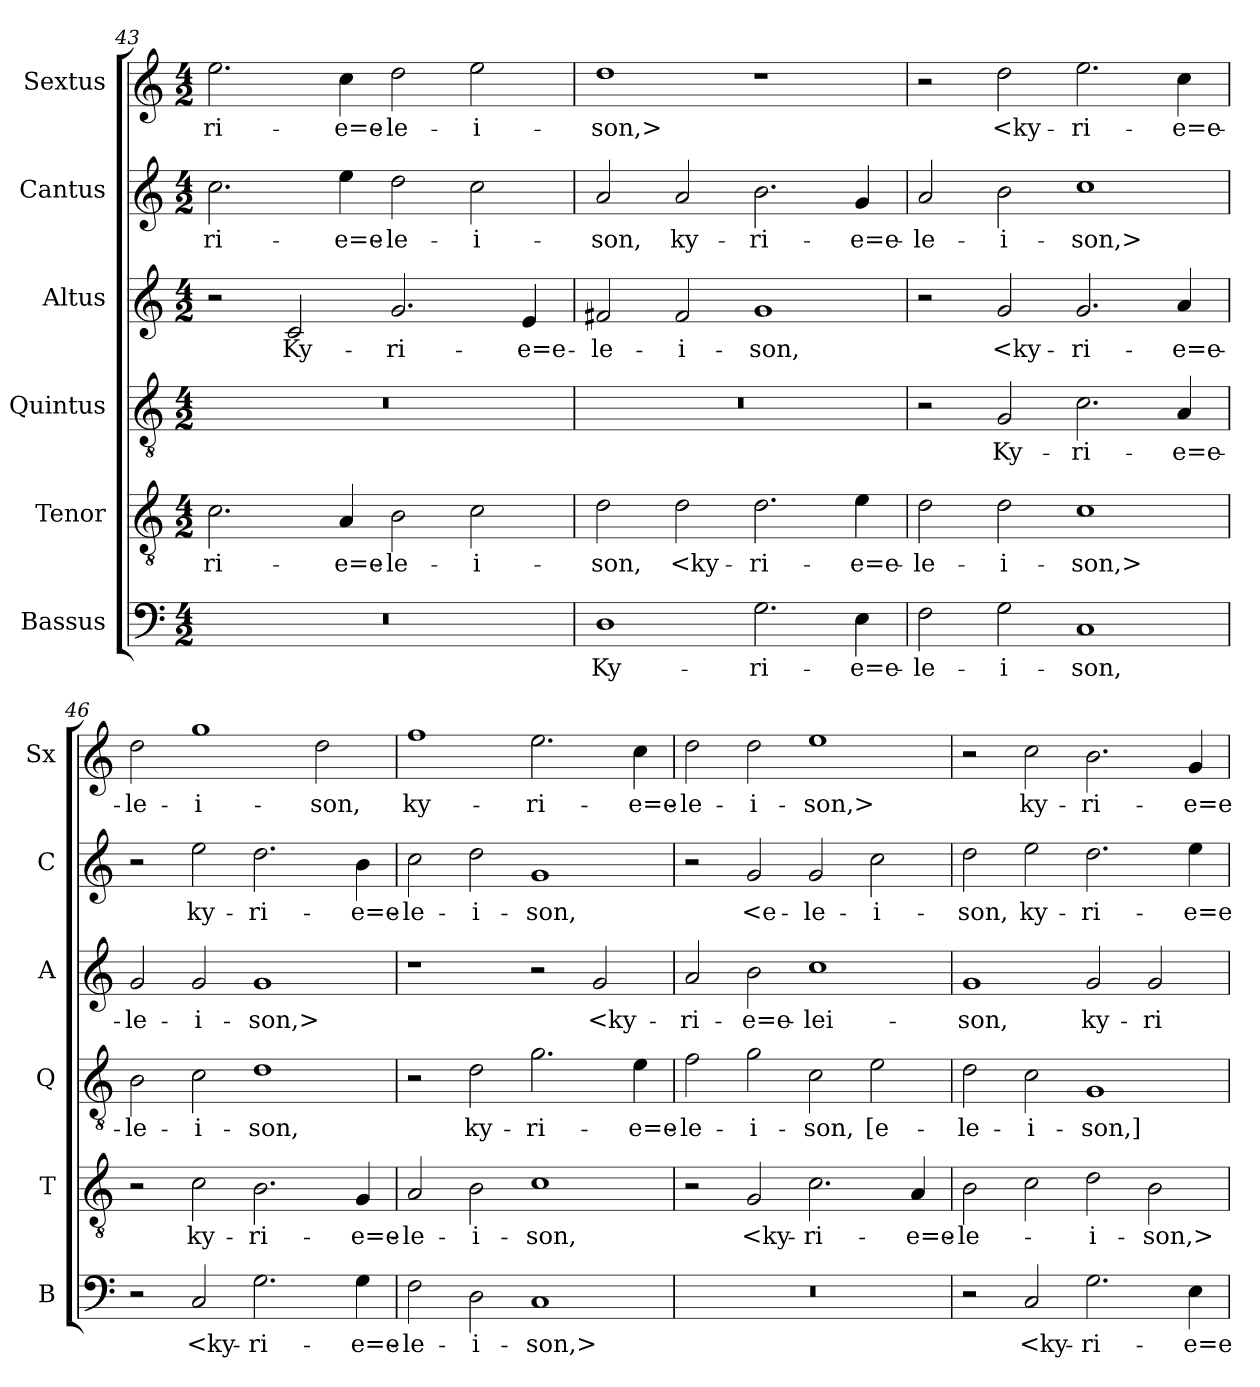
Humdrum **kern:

**kern	**text	**kern	**text	**kern	**text	**kern	**text	**kern	**text	**kern	**text
*part6	*part6	*part5	*part5	*part4	*part4	*part3	*part3	*part2	*part2	*part1	*part1
*staff6	*staff6	*staff5	*staff5	*staff4	*staff4	*staff3	*staff3	*staff2	*staff2	*staff1	*staff1
*I"Bassus	*	*I"Tenor	*	*I"Quintus	*	*I"Altus	*	*I"Cantus	*	*I"Sextus	*
*I'B	*	*I'T	*	*I'Q	*	*I'A	*	*I'C	*	*I'Sx	*
*clefF4	*	*clefGv2	*	*clefGv2	*	*clefG2	*	*clefG2	*	*clefG2	*
*	*	*ITrd7c12	*	*ITrd7c12	*	*	*	*	*	*	*
*k[]	*	*k[]	*	*k[]	*	*k[]	*	*k[]	*	*k[]	*
*C:	*	*C:	*	*C:	*	*C:	*	*C:	*	*C:	*
*M4/2	*	*M4/2	*	*M4/2	*	*M4/2	*	*M4/2	*	*M4/2	*
=43	=43	=43	=43	=43	=43	=43	=43	=43	=43	=43	=43
0r	.	2.C\	-ri-	0r	.	2r	.	2.cc\	-ri-	2.ee\	-ri-
.	.	.	.	.	.	2c/	Ky-	.	.	.	.
.	.	4AA/	-e=e-	.	.	.	.	4ee\	-e=e-	4cc\	-e=e-
.	.	2BB\	-le-	.	.	2.g/	-ri-	2dd\	-le-	2dd\	-le-
.	.	2C\	-i-	.	.	.	.	2cc\	-i-	2ee\	-i-
.	.	.	.	.	.	4e/	-e=e-	.	.	.	.
=44	=44	=44	=44	=44	=44	=44	=44	=44	=44	=44	=44
1D\	Ky-	2D\	-son,	0r	.	2f#X/	-le-	2a/	-son,	1dd\	-son,>
.	.	2D\	<ky-	.	.	2f#/	-i-	2a/	ky-	.	.
2.G\	-ri-	2.D\	-ri-	.	.	1g/	-son,	2.b\	-ri-	1r	.
4E\	-e=e-	4E\	-e=e-	.	.	.	.	4g/	-e=e-	.	.
=45	=45	=45	=45	=45	=45	=45	=45	=45	=45	=45	=45
2F\	-le-	2D\	-le-	2r	.	2r	.	2a/	-le-	2r	.
2G\	-i-	2D\	-i-	2GG/	Ky-	2g/	<ky-	2b\	-i-	2dd\	<ky-
1C/	-son,	1C\	-son,>	2.C\	-ri-	2.g/	-ri-	1cc\	-son,>	2.ee\	-ri-
.	.	.	.	4AA/	-e=e-	4a/	-e=e-	.	.	4cc\	-e=e-
=46	=46	=46	=46	=46	=46	=46	=46	=46	=46	=46	=46
2r	.	2r	.	2BB\	-le-	2g/	-le-	2r	.	2dd\	-le-
2C/	<ky-	2C\	ky-	2C\	-i-	2g/	-i-	2ee\	ky-	1gg\	-i-
2.G\	-ri-	2.BB\	-ri-	1D\	-son,	1g/	-son,>	2.dd\	-ri-	.	.
.	.	.	.	.	.	.	.	.	.	2dd\	-son,
4G\	-e=e-	4GG/	-e=e-	.	.	.	.	4b\	-e=e-	.	.
=47	=47	=47	=47	=47	=47	=47	=47	=47	=47	=47	=47
2F\	-le-	2AA/	-le-	2r	.	1r	.	2cc\	-le-	1ff\	ky-
2D\	-i-	2BB\	-i-	2D\	ky-	.	.	2dd\	-i-	.	.
1C/	-son,>	1C\	-son,	2.G\	-ri-	2r	.	1g/	-son,	2.ee\	-ri-
.	.	.	.	.	.	2g/	<ky-	.	.	.	.
.	.	.	.	4E\	-e=e-	.	.	.	.	4cc\	-e=e-
=48	=48	=48	=48	=48	=48	=48	=48	=48	=48	=48	=48
0r	.	2r	.	2F\	-le-	2a/	-ri-	2r	.	2dd\	-le-
.	.	2GG/	<ky-	2G\	-i-	2b\	-e=e-	2g/	<e-	2dd\	-i-
.	.	2.C\	-ri-	2C\	-son,	1cc\	-lei-	2g/	-le-	1ee\	-son,>
.	.	.	.	2E\	[e-	.	.	2cc\	-i-	.	.
.	.	4AA/	-e=e-	.	.	.	.	.	.	.	.
=49	=49	=49	=49	=49	=49	=49	=49	=49	=49	=49	=49
2r	.	2BB\	-le-	2D\	-le-	1g/	-son,	2dd\	-son,	2r	.
2C/	<ky-	2C\	.	2C\	-i-	.	.	2ee\	ky-	2cc\	ky-
2.G\	-ri-	2D\	-i-	1GG/	-son,]	2g/	ky-	2.dd\	-ri-	2.b\	-ri-
.	.	2BB\	-son,>	.	.	2g/	-ri-	.	.	.	.
4E\	-e=e-	.	.	.	.	.	.	4ee\	-e=e-	4g/	-e=e-
=	=	=	=	=	=	=	=	=	=	=	=
*-	*-	*-	*-	*-	*-	*-	*-	*-	*-	*-	*-
